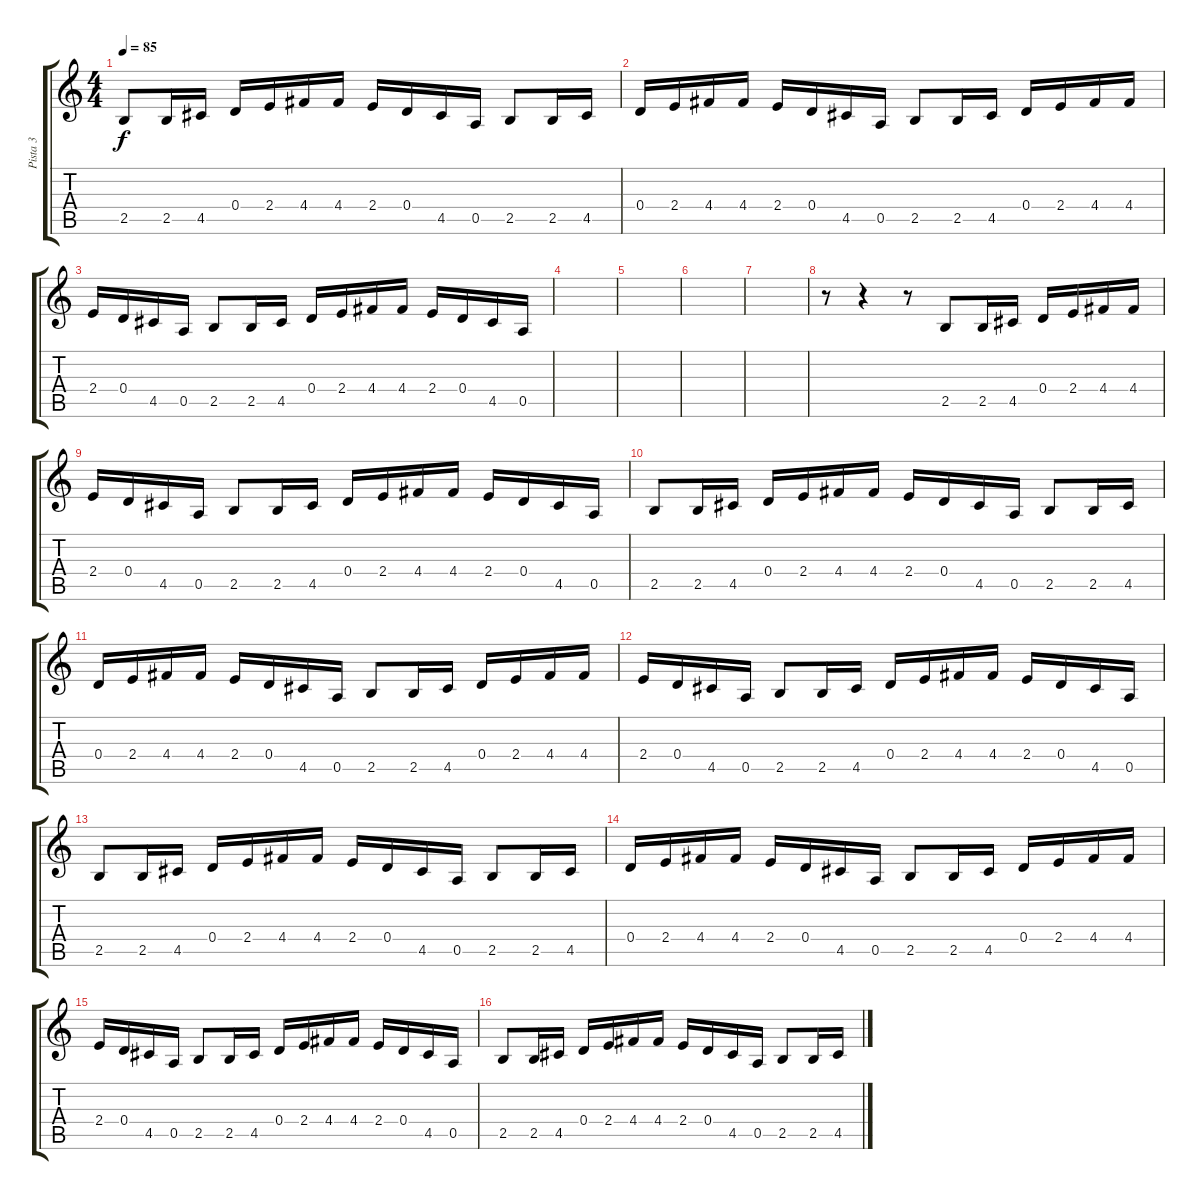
\track ("Pista 3" "Pista 3") {instrument electricguitarmuted}
\staff {score tabs}
\tuning (E4 B3 G3 D3 A2 E2) {hide}
\ts (4 4)
\tempo 85
\clef g2
\ks c
2.5.8{dy f} 2.5.16 4.5.16 0.4.16 2.4.16 4.4.16 4.4.16 2.4.16 0.4.16 4.5.16 0.5.16 2.5.8 2.5.16 4.5.16 |
0.4.16 2.4.16 4.4.16 4.4.16 2.4.16 0.4.16 4.5.16 0.5.16 2.5.8 2.5.16 4.5.16 0.4.16 2.4.16 4.4.16 4.4.16 |
2.4.16 0.4.16 4.5.16 0.5.16 2.5.8 2.5.16 4.5.16 0.4.16 2.4.16 4.4.16 4.4.16 2.4.16 0.4.16 4.5.16 0.5.16 |
|
|
|
|
r.8 r.4 r.8 2.5.8{volume 13 balance 1} 2.5.16 4.5.16 0.4.16 2.4.16 4.4.16 4.4.16 |
2.4.16 0.4.16 4.5.16 0.5.16 2.5.8 2.5.16 4.5.16 0.4.16 2.4.16 4.4.16 4.4.16 2.4.16 0.4.16 4.5.16 0.5.16 |
2.5.8 2.5.16 4.5.16 0.4.16 2.4.16 4.4.16 4.4.16 2.4.16 0.4.16 4.5.16 0.5.16 2.5.8 2.5.16 4.5.16 |
0.4.16 2.4.16 4.4.16 4.4.16 2.4.16 0.4.16 4.5.16 0.5.16 2.5.8 2.5.16 4.5.16 0.4.16 2.4.16 4.4.16 4.4.16 |
2.4.16 0.4.16 4.5.16 0.5.16 2.5.8 2.5.16 4.5.16 0.4.16 2.4.16 4.4.16 4.4.16 2.4.16 0.4.16 4.5.16 0.5.16 |
2.5.8 2.5.16 4.5.16 0.4.16 2.4.16 4.4.16 4.4.16 2.4.16 0.4.16 4.5.16 0.5.16 2.5.8 2.5.16 4.5.16 |
0.4.16 2.4.16 4.4.16 4.4.16 2.4.16 0.4.16 4.5.16 0.5.16 2.5.8 2.5.16 4.5.16 0.4.16 2.4.16 4.4.16 4.4.16 |
2.4.16 0.4.16 4.5.16 0.5.16 2.5.8 2.5.16 4.5.16 0.4.16 2.4.16 4.4.16 4.4.16 2.4.16 0.4.16 4.5.16 0.5.16 |
2.5.8 2.5.16 4.5.16 0.4.16 2.4.16 4.4.16 4.4.16 2.4.16 0.4.16 4.5.16 0.5.16 2.5.8 2.5.16 4.5.16
